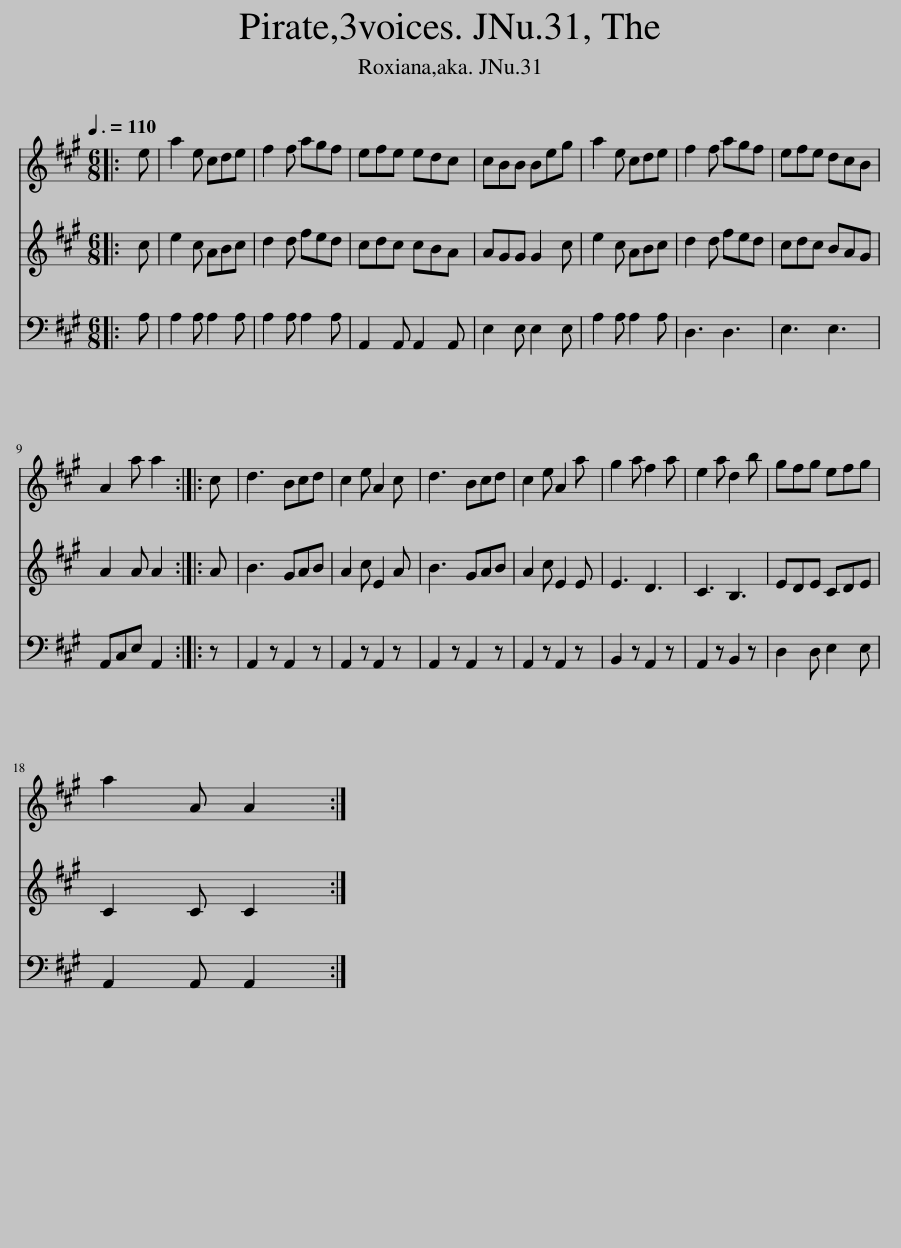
X:1
%%score 1 2 3
L:1/8
Q:3/8=110
M:6/8
I:linebreak $
K:A
V:1 treble
V:2 treble
V:3 bass
V:1
|: e | a2 e cde | f2 f agf | efe edc | cBB Beg | %5
 a2 e cde | f2 f agf | efe dcB |$ A2 a a2 :: c | %10
 d3 Bcd | c2 e A2 c | d3 Bcd | c2 e A2 a | g2 a f2 a | %15
 e2 a d2 b | gfg efg |$ a2 A A2 :| %18
V:2
|: c | e2 c ABc | d2 d fed | cdc cBA | AGG G2 c | %5
 e2 c ABc | d2 d fed | cdc BAG |$ A2 A A2 :: A | %10
 B3 GAB | A2 c E2 A | B3 GAB | A2 c E2 E | E3 D3 | %15
 C3 B,3 | EDE CDE |$ C2 C C2 :| %18
V:3
|: A, | A,2 A, A,2 A, | A,2 A, A,2 A, | A,,2 A,, A,,2 A,, | E,2 E, E,2 E, | %5
 A,2 A, A,2 A, | D,3 D,3 | E,3 E,3 |$ A,,C,E, A,,2 :: z | %10
 A,,2 z A,,2 z | A,,2 z A,,2 z | A,,2 z A,,2 z | A,,2 z A,,2 z | B,,2 z A,,2 z | %15
 A,,2 z B,,2 z | D,2 D, E,2 E, |$ A,,2 A,, A,,2 :| %18
